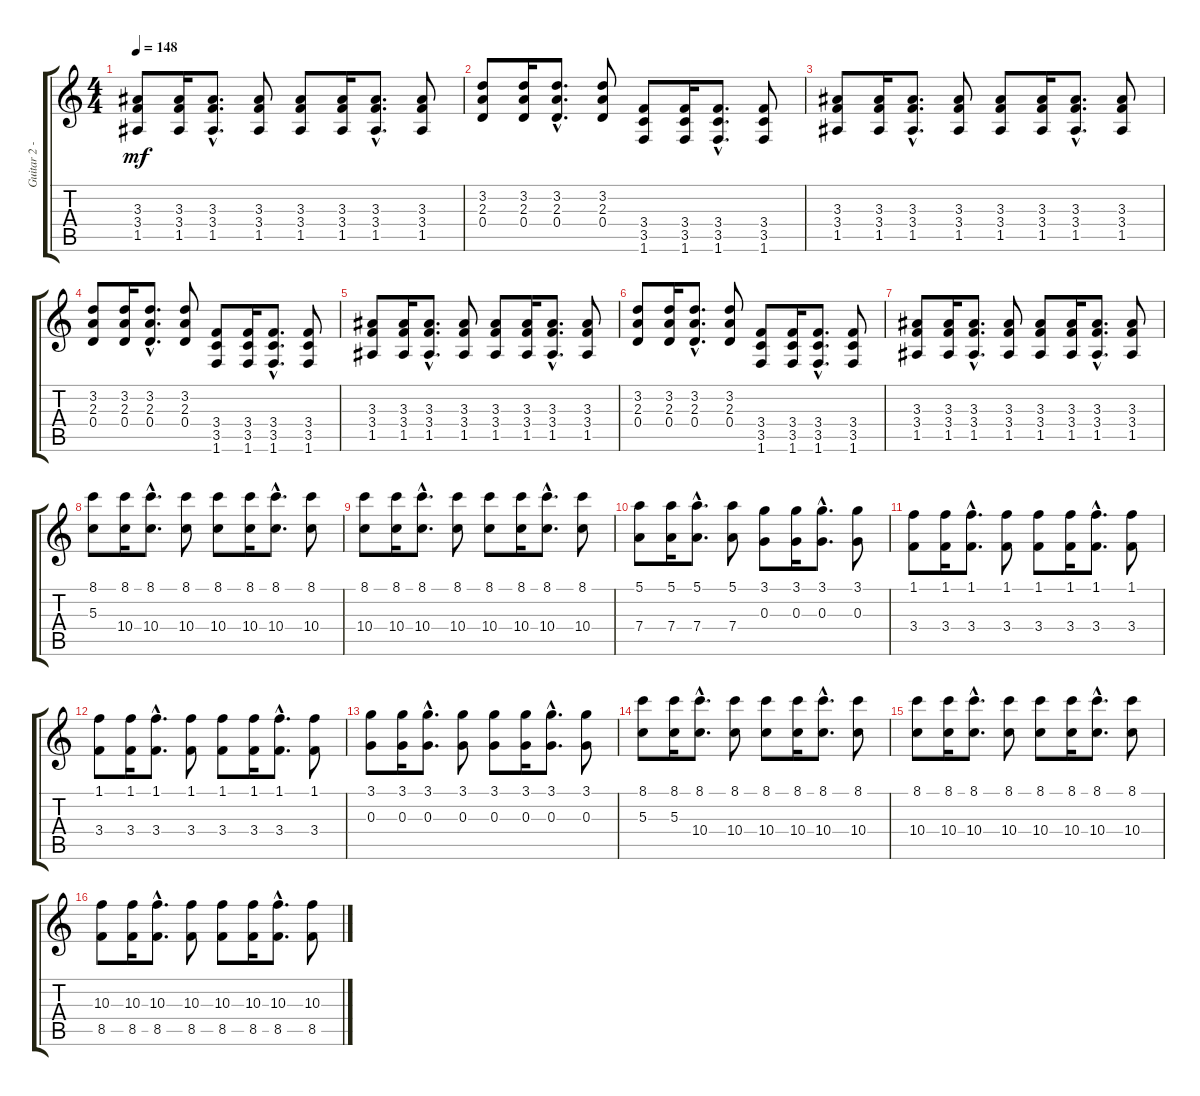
\track ("Guitar 2 - Jim" "Guitar 2 -") {instrument distortionguitar}
\staff {score tabs}
\tuning (E4 B3 G3 D3 A2 E2) {hide}
\ts (4 4)
\tempo 148
\clef g2
\ks c
(3.3 3.4 1.5).8{dy mf} (3.3 3.4 1.5).16 (3.3{hac} 3.4{hac} 1.5{hac}).8{d} (3.3 3.4 1.5).8 (3.3 3.4 1.5).8 (3.3 3.4 1.5).16 (3.3{hac} 3.4{hac} 1.5{hac}).8{d} (3.3 3.4 1.5).8 |
(3.2 2.3 0.4).8 (3.2 2.3 0.4).16 (3.2{hac} 2.3{hac} 0.4{hac}).8{d} (3.2 2.3 0.4).8 (3.4 3.5 1.6).8 (3.4 3.5 1.6).16 (3.4{hac} 3.5{hac} 1.6{hac}).8{d} (3.4 3.5 1.6).8 |
(3.3 3.4 1.5).8 (3.3 3.4 1.5).16 (3.3{hac} 3.4{hac} 1.5{hac}).8{d} (3.3 3.4 1.5).8 (3.3 3.4 1.5).8 (3.3 3.4 1.5).16 (3.3{hac} 3.4{hac} 1.5{hac}).8{d} (3.3 3.4 1.5).8 |
(3.2 2.3 0.4).8 (3.2 2.3 0.4).16 (3.2{hac} 2.3{hac} 0.4{hac}).8{d} (3.2 2.3 0.4).8 (3.4 3.5 1.6).8 (3.4 3.5 1.6).16 (3.4{hac} 3.5{hac} 1.6{hac}).8{d} (3.4 3.5 1.6).8 |
(3.3 3.4 1.5).8 (3.3 3.4 1.5).16 (3.3{hac} 3.4{hac} 1.5{hac}).8{d} (3.3 3.4 1.5).8 (3.3 3.4 1.5).8 (3.3 3.4 1.5).16 (3.3{hac} 3.4{hac} 1.5{hac}).8{d} (3.3 3.4 1.5).8 |
(3.2 2.3 0.4).8 (3.2 2.3 0.4).16 (3.2{hac} 2.3{hac} 0.4{hac}).8{d} (3.2 2.3 0.4).8 (3.4 3.5 1.6).8 (3.4 3.5 1.6).16 (3.4{hac} 3.5{hac} 1.6{hac}).8{d} (3.4 3.5 1.6).8 |
(3.3 3.4 1.5).8 (3.3 3.4 1.5).16 (3.3{hac} 3.4{hac} 1.5{hac}).8{d} (3.3 3.4 1.5).8 (3.3 3.4 1.5).8 (3.3 3.4 1.5).16 (3.3{hac} 3.4{hac} 1.5{hac}).8{d} (3.3 3.4 1.5).8 |
(8.1 5.3).8 (8.1 10.4).16 (8.1{hac} 10.4{hac}).8{d} (8.1 10.4).8 (8.1 10.4).8 (8.1 10.4).16 (8.1{hac} 10.4{hac}).8{d} (8.1 10.4).8 |
(8.1 10.4).8 (8.1 10.4).16 (8.1{hac} 10.4{hac}).8{d} (8.1 10.4).8 (8.1 10.4).8 (8.1 10.4).16 (8.1{hac} 10.4{hac}).8{d} (8.1 10.4).8 |
(5.1 7.4).8 (5.1 7.4).16 (5.1{hac} 7.4{hac}).8{d} (5.1 7.4).8 (3.1 0.3).8 (3.1 0.3).16 (3.1{hac} 0.3{hac}).8{d} (3.1 0.3).8 |
(1.1 3.4).8 (1.1 3.4).16 (1.1{hac} 3.4{hac}).8{d} (1.1 3.4).8 (1.1 3.4).8 (1.1 3.4).16 (1.1{hac} 3.4{hac}).8{d} (1.1 3.4).8 |
(1.1 3.4).8 (1.1 3.4).16 (1.1{hac} 3.4{hac}).8{d} (1.1 3.4).8 (1.1 3.4).8 (1.1 3.4).16 (1.1{hac} 3.4{hac}).8{d} (1.1 3.4).8 |
(3.1 0.3).8 (3.1 0.3).16 (3.1{hac} 0.3{hac}).8{d} (3.1 0.3).8 (3.1 0.3).8 (3.1 0.3).16 (3.1{hac} 0.3{hac}).8{d} (3.1 0.3).8 |
(8.1 5.3).8 (8.1 5.3).16 (8.1{hac} 10.4{hac}).8{d} (8.1 10.4).8 (8.1 10.4).8 (8.1 10.4).16 (8.1{hac} 10.4{hac}).8{d} (8.1 10.4).8 |
(8.1 10.4).8 (8.1 10.4).16 (8.1{hac} 10.4{hac}).8{d} (8.1 10.4).8 (8.1 10.4).8 (8.1 10.4).16 (8.1{hac} 10.4{hac}).8{d} (8.1 10.4).8 |
(10.3 8.5).8 (10.3 8.5).16 (10.3{hac} 8.5{hac}).8{d} (10.3 8.5).8 (10.3 8.5).8 (10.3 8.5).16 (10.3{hac} 8.5{hac}).8{d} (10.3 8.5).8
